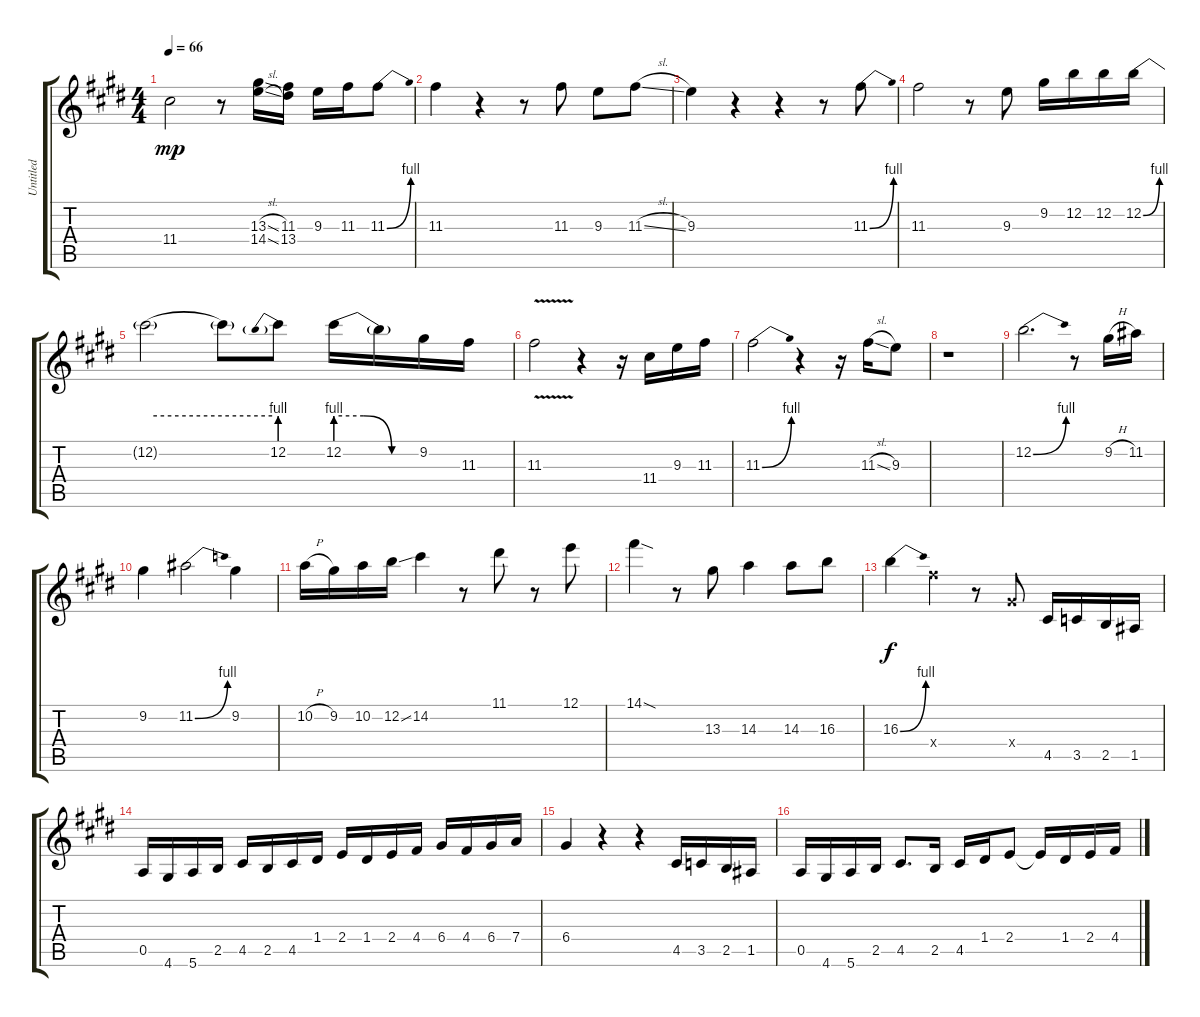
\track ("Untitled" "Untitled") {instrument electricguitarmuted}
\staff {score tabs}
\tuning (E4 B3 G3 D3 A2 E2) {hide}
\ts (4 4)
\tempo 66
\clef g2
\ks e
11.4.2{dy mp} r.8 (13.3{sl} 14.4{sl}).16 (11.3 13.4).16 9.3.16 11.3.16 11.3{be (bend 0 0 60 4)}.8 |
11.3.4 r.4 r.8 11.3.8 9.3.8 11.3{sl}.8 |
9.3.4 r.4 r.4 r.8 11.3{be (bend 0 0 60 4)}.8 |
11.3.2 r.8 9.3.8 9.2.16 12.2.16 12.2.16 12.2{be (bend 0 0 60 4)}.16 |
12.2{be (hold 0 4 60 4) t}.2 12.2{t}.8 12.2{be (prebend 0 4 60 4)}.8 12.2{be (custom 0 4 20 4 40 0 60 0)}.16 12.2{t}.16 9.2.16 11.3.16 |
11.3{v}.2 r.4 r.16 11.4.16 9.3.16 11.3.16 |
11.3{be (bend 0 0 60 4)}.2 r.4 r.16 11.3{sl}.16 9.3.8 |
r.1 |
12.2{be (bend 0 0 60 4)}.2{d} r.8 9.2{h}.16 11.2.16 |
9.2.4 11.2{be (bend 0 0 60 4)}.2 9.2.4 |
10.2{h}.16 9.2.16 10.2.16 12.2{ss}.16 14.2.4 r.8 11.1.8 r.8 12.1.8 |
14.1{sod}.4 r.8 13.3.8 14.3.4 14.3.8 16.3.8 |
16.3{be (bend 0 0 60 4)}.4{dy f} 16.4{x}.4 r.8 6.4{x}.8 4.5.16 3.5.16 2.5.16 1.5.16 |
0.5.16 4.6.16 5.6.16 2.5.16 4.5.16 2.5.16 4.5.16 1.4.16 2.4.16 1.4.16 2.4.16 4.4.16 6.4.16 4.4.16 6.4.16 7.4.16 |
6.4.4 r.4 r.4 4.5.16 3.5.16 2.5.16 1.5.16 |
0.5.16 4.6.16 5.6.16 2.5.16 4.5.8{d} 2.5.16 4.5.16 1.4.16 2.4.8 2.4{t}.16 1.4.16 2.4.16 4.4.16
